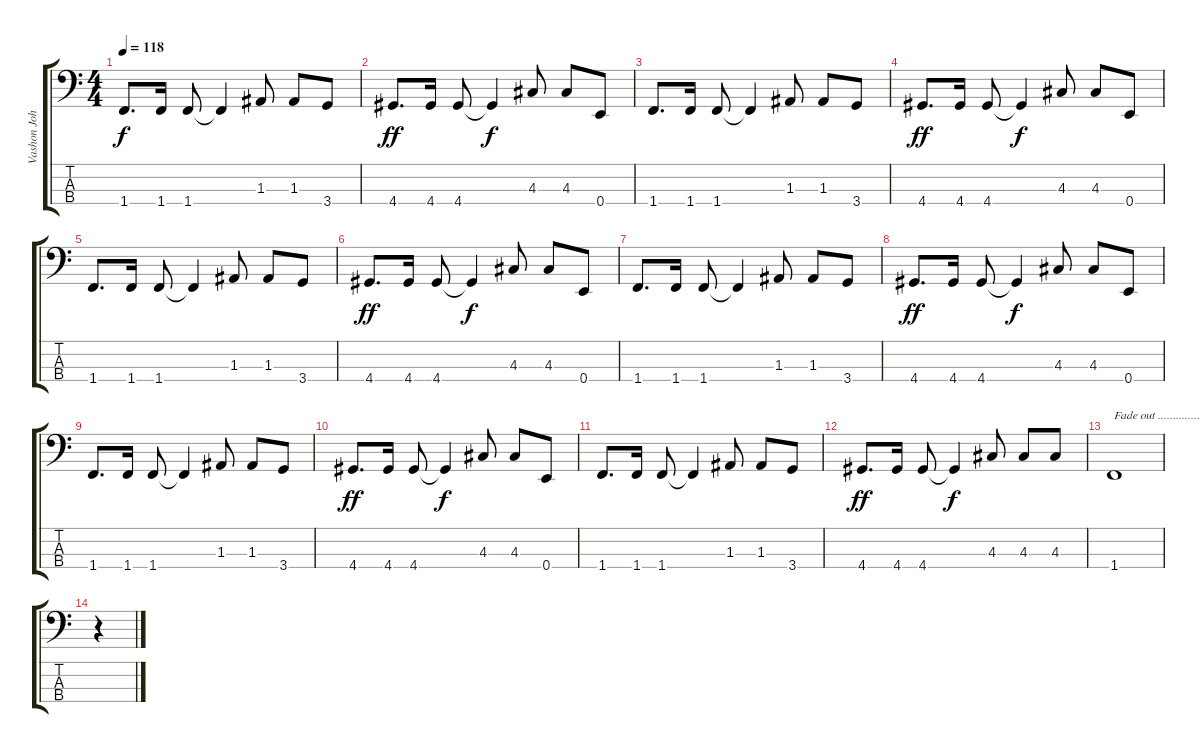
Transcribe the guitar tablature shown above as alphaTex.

\track ("Vashon Johnson: Bass Fender" "Vashon Joh") {instrument electricbasspick}
\staff {score tabs}
\tuning (G2 D2 A1 E1) {hide}
\ts (4 4)
\tempo 118
\clef f4
\ks c
1.4.8{d dy f} 1.4.16 1.4.8 1.4{t}.4 1.3.8 1.3.8 3.4.8 |
4.4.8{d dy ff} 4.4.16 4.4.8 4.4{t}.4{dy f} 4.3.8 4.3.8 0.4.8 |
1.4.8{d} 1.4.16 1.4.8 1.4{t}.4 1.3.8 1.3.8 3.4.8 |
4.4.8{d dy ff} 4.4.16 4.4.8 4.4{t}.4{dy f} 4.3.8 4.3.8 0.4.8 |
1.4.8{d} 1.4.16 1.4.8 1.4{t}.4 1.3.8 1.3.8 3.4.8 |
4.4.8{d dy ff} 4.4.16 4.4.8 4.4{t}.4{dy f} 4.3.8 4.3.8 0.4.8 |
1.4.8{d} 1.4.16 1.4.8 1.4{t}.4 1.3.8 1.3.8 3.4.8 |
4.4.8{d dy ff} 4.4.16 4.4.8 4.4{t}.4{dy f} 4.3.8 4.3.8 0.4.8 |
1.4.8{d} 1.4.16 1.4.8 1.4{t}.4 1.3.8 1.3.8 3.4.8 |
4.4.8{d dy ff} 4.4.16 4.4.8 4.4{t}.4{dy f} 4.3.8 4.3.8 0.4.8 |
1.4.8{d} 1.4.16 1.4.8 1.4{t}.4 1.3.8 1.3.8 3.4.8 |
4.4.8{d dy ff} 4.4.16 4.4.8 4.4{t}.4{dy f} 4.3.8 4.3.8 4.3.8 |
1.4.1{txt "Fade out ........................................." volume 0} |
r.4
